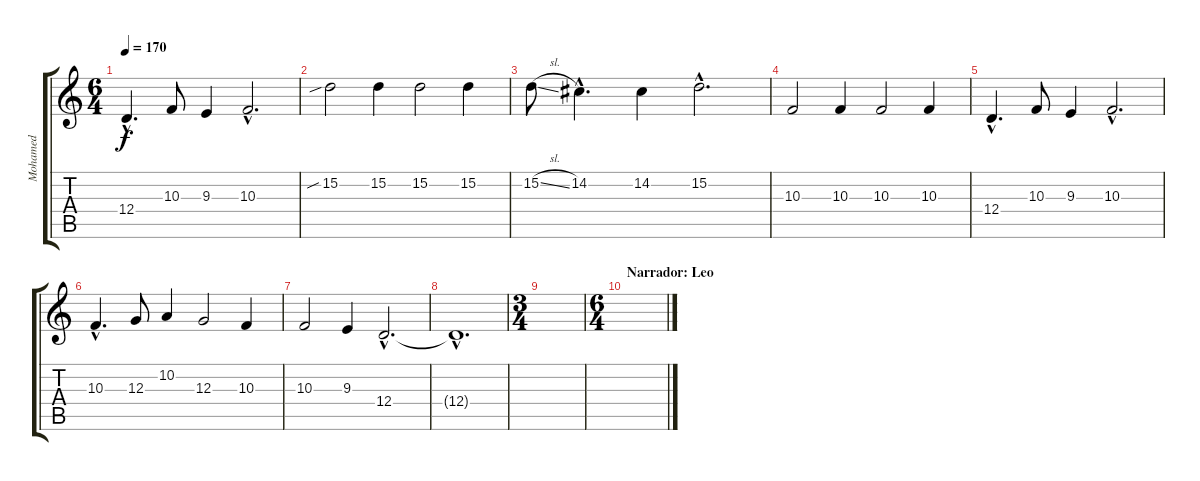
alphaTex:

\track ("Mohamed" "Mohamed") {instrument violin}
\staff {score tabs}
\tuning (E4 B3 G3 D3 A2 E2) {hide}
\ts (6 4)
\tempo 170
\clef g2
\ks c
12.4{hac}.4{d dy f} 10.3.8 9.3.4 10.3{hac}.2{d} |
15.2{sib}.2{volume 13} 15.2.4 15.2.2 15.2.4 |
15.2{sl}.8 14.2{hac}.4{d} 14.2.4 15.2{hac}.2{d} |
10.3.2{volume 12} 10.3.4 10.3.2 10.3.4 |
12.4{hac}.4{d} 10.3.8 9.3.4 10.3{hac}.2{d} |
10.3{hac}.4{d} 12.3.8 10.2.4 12.3.2 10.3.4 |
10.3.2 9.3.4 12.4{hac}.2{d} |
12.4{hac t}.1{d} |
\ts (3 4)
|
\ts (6 4)
\section ("" "Narrador: Leo")
